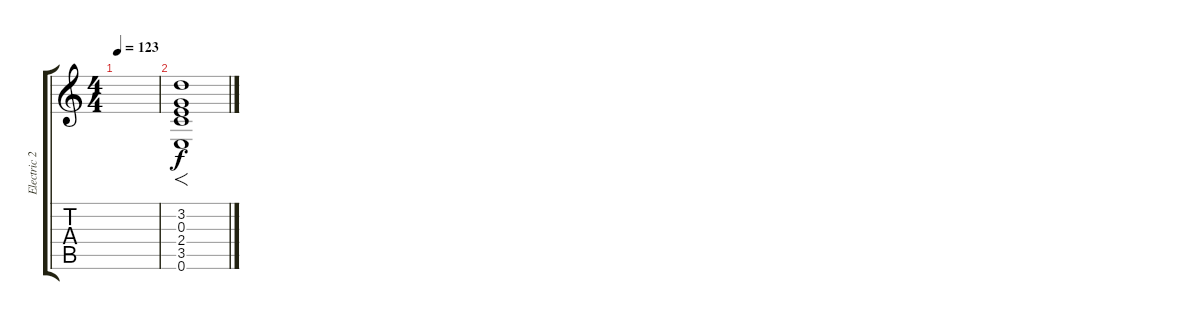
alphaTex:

\track ("Electric 2" "Electric 2") {instrument distortionguitar}
\staff {score tabs}
\tuning (E4 B3 G3 D3 A2 E2) {hide}
\ts (4 4)
\tempo 123
\clef g2
\ks c
|
(3.2 0.3 2.4 3.5 0.6).1{f}
